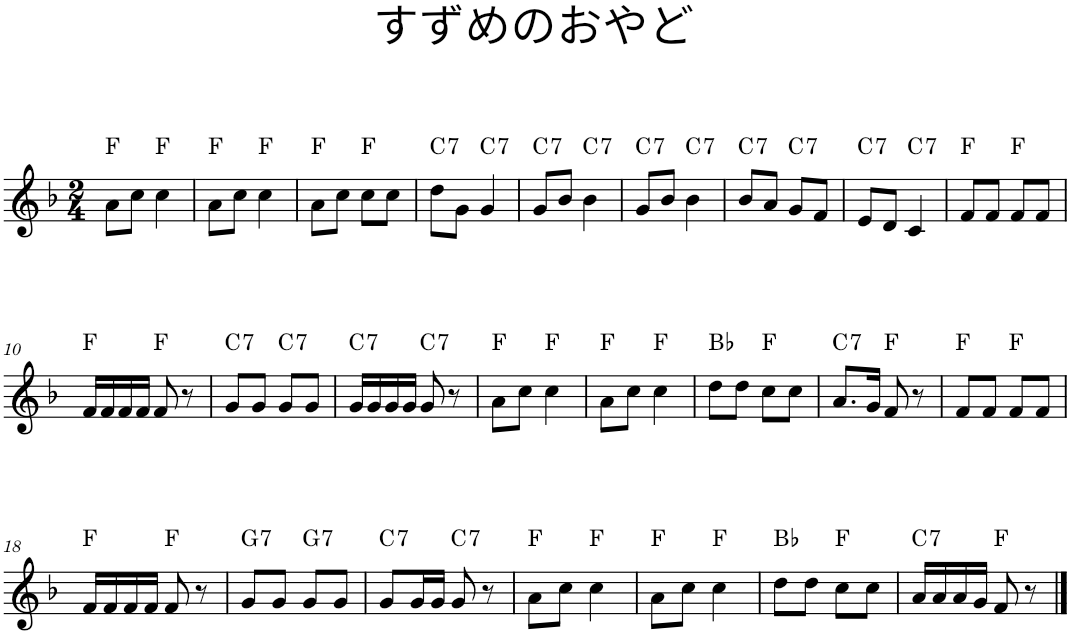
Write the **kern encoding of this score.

**kern	**harte
*part1	*part1
*staff1	*
*I"Piano	*
*I'Pno.	*
*clefG2	*
*k[b-]	*
*M2/4	*
=1	=1
8a\L	F:maj
8cc\J	.
4cc\	F:maj
=2	=2
8a\L	F:maj
8cc\J	.
4cc\	F:maj
=3	=3
8a\L	F:maj
8cc\J	.
8cc\L	F:maj
8cc\J	.
=4	=4
!	!LO:H:kt=7
8dd\L	C:7
8g\J	.
!	!LO:H:kt=7
4g/	C:7
=5	=5
!	!LO:H:kt=7
8g/L	C:7
8b-/J	.
!	!LO:H:kt=7
4b-\	C:7
=6	=6
!	!LO:H:kt=7
8g/L	C:7
8b-/J	.
!	!LO:H:kt=7
4b-\	C:7
=7	=7
!	!LO:H:kt=7
8b-/L	C:7
8a/J	.
!	!LO:H:kt=7
8g/L	C:7
8f/J	.
=8	=8
!	!LO:H:kt=7
8e/L	C:7
8d/J	.
!	!LO:H:kt=7
4c/	C:7
=9	=9
8f/L	F:maj
8f/J	.
8f/L	F:maj
8f/J	.
!!LO:LB:g=z
=10	=10
16f/LL	F:maj
16f/	.
16f/	.
16f/JJ	.
8f/	F:maj
8r	.
=11	=11
!	!LO:H:kt=7
8g/L	C:7
8g/J	.
!	!LO:H:kt=7
8g/L	C:7
8g/J	.
=12	=12
!	!LO:H:kt=7
16g/LL	C:7
16g/	.
16g/	.
16g/JJ	.
!	!LO:H:kt=7
8g/	C:7
8r	.
=13	=13
8a\L	F:maj
8cc\J	.
4cc\	F:maj
=14	=14
8a\L	F:maj
8cc\J	.
4cc\	F:maj
=15	=15
8dd\L	Bb:maj
8dd\J	.
8cc\L	F:maj
8cc\J	.
=16	=16
!	!LO:H:kt=7
8.a/L	C:7
16g/Jk	.
8f/	F:maj
8r	.
=17	=17
8f/L	F:maj
8f/J	.
8f/L	F:maj
8f/J	.
!!LO:LB:g=z
=18	=18
16f/LL	F:maj
16f/	.
16f/	.
16f/JJ	.
8f/	F:maj
8r	.
=19	=19
!	!LO:H:kt=7
8g/L	G:7
8g/J	.
!	!LO:H:kt=7
8g/L	G:7
8g/J	.
=20	=20
!	!LO:H:kt=7
8g/L	C:7
16g/L	.
16g/JJ	.
!	!LO:H:kt=7
8g/	C:7
8r	.
=21	=21
8a\L	F:maj
8cc\J	.
4cc\	F:maj
=22	=22
8a\L	F:maj
8cc\J	.
4cc\	F:maj
=23	=23
8dd\L	Bb:maj
8dd\J	.
8cc\L	F:maj
8cc\J	.
=24	=24
!	!LO:H:kt=7
16a/LL	C:7
16a/	.
16a/	.
16g/JJ	.
8f/	F:maj
8r	.
==	==
*-	*-
